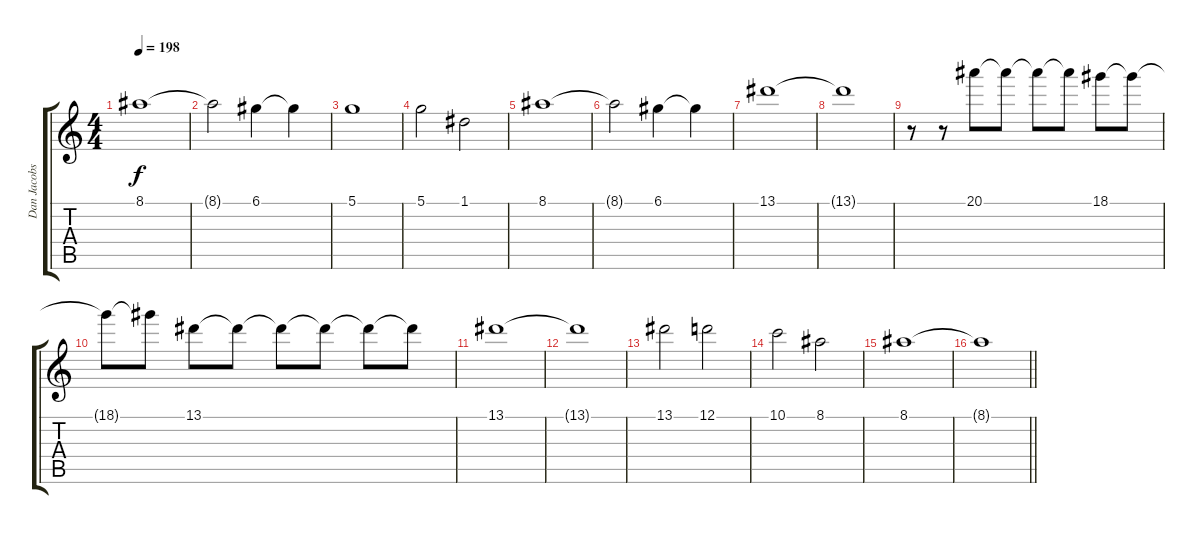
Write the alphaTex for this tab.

\track ("Dan Jacobs" "Dan Jacobs") {instrument distortionguitar}
\staff {score tabs}
\tuning (D4 A3 F3 C3 G2 C2) {hide}
\ts (4 4)
\tempo 198
\clef g2
\ks c
8.1.1{dy f} |
8.1{t}.2 6.1.4 6.1{t}.4 |
5.1.1 |
5.1.2 1.1.2 |
8.1.1 |
8.1{t}.2 6.1.4 6.1{t}.4 |
13.1.1 |
13.1{t}.1 |
r.8 r.8 20.1.8 20.1{t}.8 20.1{t}.8 20.1{t}.8 18.1.8 18.1{t}.8 |
18.1{t}.8 18.1{t}.8 13.1.8 13.1{t}.8 13.1{t}.8 13.1{t}.8 13.1{t}.8 13.1{t}.8 |
13.1.1 |
13.1{t}.1 |
13.1.2 12.1.2 |
10.1.2 8.1.2 |
8.1.1 |
\barLineRight lightlight
8.1{t}.1
